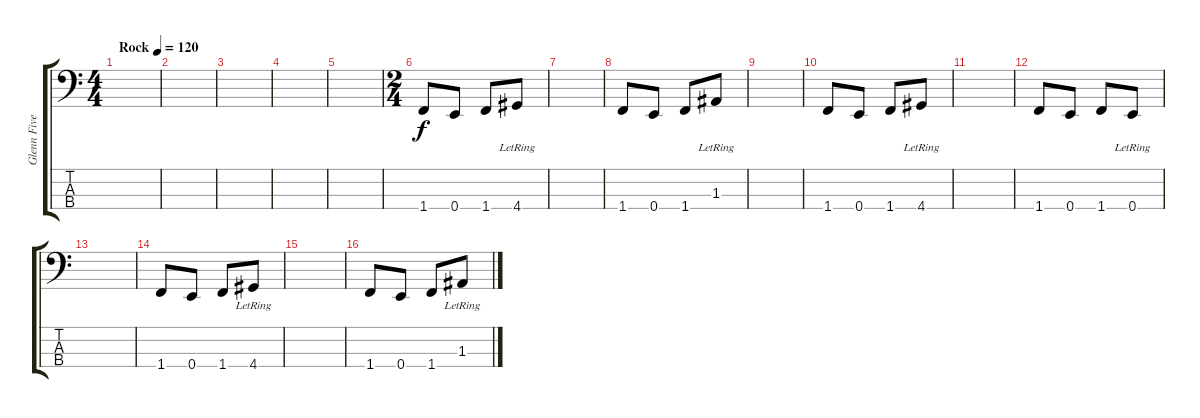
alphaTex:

\track ("Glenn Five" "Glenn Five") {instrument electricbassfinger}
\staff {score tabs}
\tuning (G2 D2 A1 E1) {hide}
\ts (4 4)
\tempo (120 "Rock")
\clef f4
\ks c
|
|
|
|
|
\ts (2 4)
1.4.8 0.4.8 1.4.8 4.4{lr}.8 |
|
1.4.8 0.4.8 1.4.8 1.3{lr}.8 |
|
1.4.8 0.4.8 1.4.8 4.4{lr}.8 |
|
1.4.8 0.4.8 1.4.8 0.4{lr}.8 |
|
1.4.8 0.4.8 1.4.8 4.4{lr}.8 |
|
1.4.8 0.4.8 1.4.8 1.3{lr}.8
